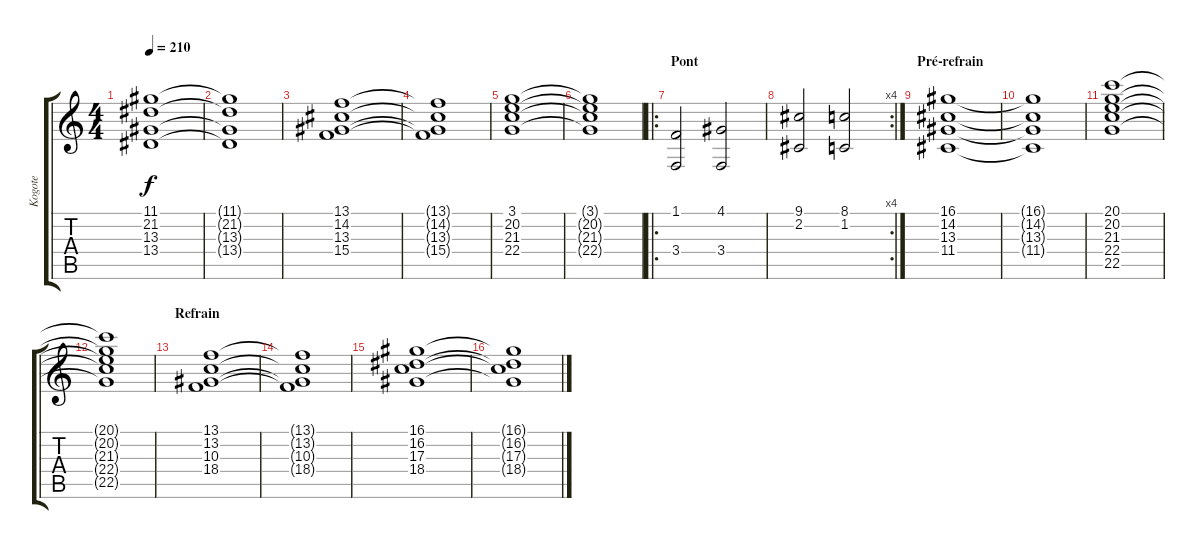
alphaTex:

\track ("Kogote" "Kogote") {instrument drawbarorgan}
\staff {score tabs}
\tuning (E4 B3 G3 D3 A2 E2) {hide}
\ts (4 4)
\tempo 210
\clef g2
\ks c
(11.1 21.2 13.3 13.4).1{dy f} |
(11.1{t} 21.2{t} 13.3{t} 13.4{t}).1 |
(13.1 14.2 13.3 15.4).1 |
(13.1{t} 14.2{t} 13.3{t} 15.4{t}).1 |
(3.1 20.2 21.3 22.4).1 |
(3.1{t} 20.2{t} 21.3{t} 22.4{t}).1 |
\ro
\section ("" "Pont")
(1.1 3.4).2 (4.1 3.4).2 |
\rc 4
(9.1 2.2).2 (8.1 1.2).2 |
\section ("" "Pré-refrain")
(16.1 14.2 13.3 11.4).1 |
(16.1{t} 14.2{t} 13.3{t} 11.4{t}).1 |
(20.1 20.2 21.3 22.4 22.5).1 |
(20.1{t} 20.2{t} 21.3{t} 22.4{t} 22.5{t}).1 |
\section ("" "Refrain")
(13.1 13.2 10.3 18.4).1 |
(13.1{t} 13.2{t} 10.3{t} 18.4{t}).1 |
(16.1 16.2 17.3 18.4).1 |
(16.1{t} 16.2{t} 17.3{t} 18.4{t}).1
